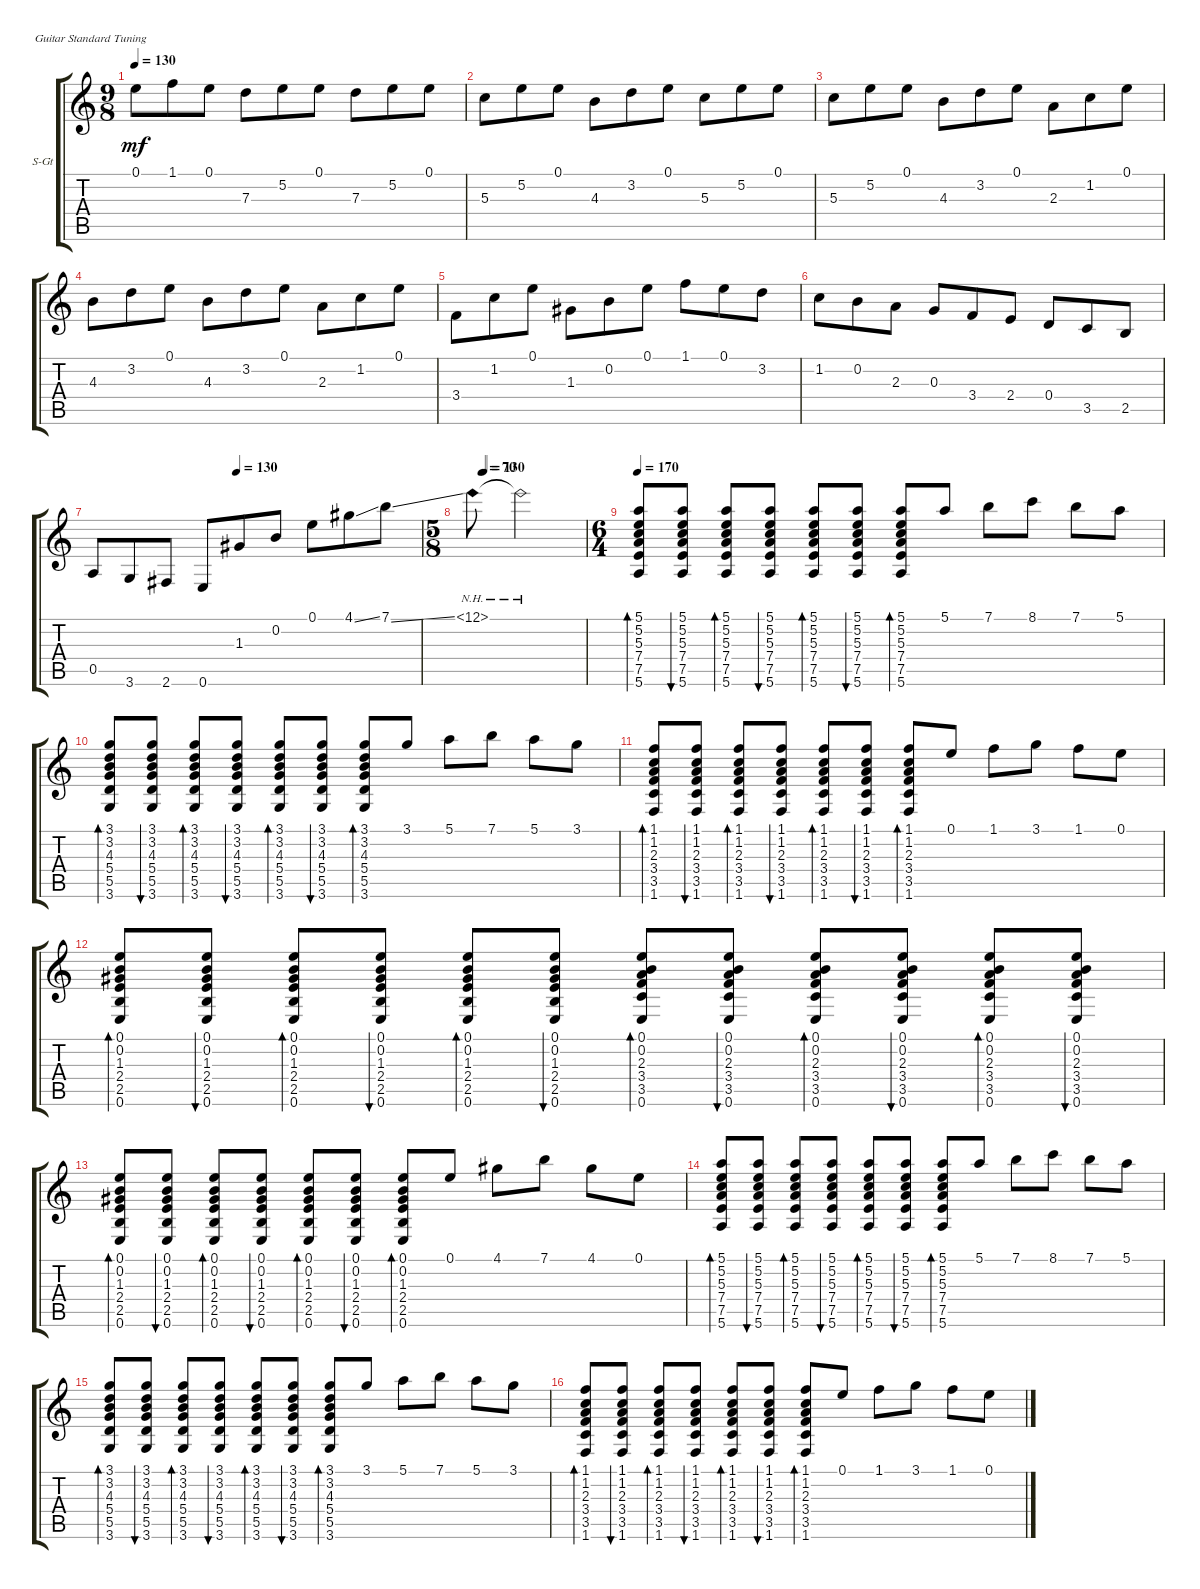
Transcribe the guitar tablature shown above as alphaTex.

\defaultSystemsLayout 4
\bracketExtendMode groupsimilarinstruments
\firstSystemTrackNameOrientation horizontal
\otherSystemsTrackNameOrientation horizontal
\track ("Steel Guitar" "S-Gt") {instrument acousticguitarsteel}
\staff {score tabs}
\tuning (E4 B3 G3 D3 A2 E2)
\ts (9 8)
\tempo 130
\clef g2
\ks c
0.1.8{dy mf} 1.1.8 0.1.8 7.3.8 5.2.8 0.1.8 7.3.8 5.2.8 0.1.8 |
5.3.8 5.2.8 0.1.8 4.3.8 3.2.8 0.1.8 5.3.8 5.2.8 0.1.8 |
5.3.8 5.2.8 0.1.8 4.3.8 3.2.8 0.1.8 2.3.8 1.2.8 0.1.8 |
4.3.8 3.2.8 0.1.8 4.3.8 3.2.8 0.1.8 2.3.8 1.2.8 0.1.8 |
3.4.8 1.2.8 0.1.8 1.3.8 0.2.8 0.1.8 1.1.8 0.1.8 3.2.8 |
1.2.8 0.2.8 2.3.8 0.3.8 3.4.8 2.4.8 0.4.8 3.5.8 2.5.8 |
\tempo (130 0.43956)
0.5.8 3.6.8 2.6.8 0.6.8 1.3.8 0.2.8 0.1.8 4.1{ss}.8 7.1{ss}.8 |
\ts (5 8)
\tempo (70 0.0934066)
\tempo (130 0.10989)
12.1{nh}.8 12.1{nh t}.2 |
\ts (6 4)
\tempo 170
(5.1 5.2 5.3 7.4 7.5 5.6).8{bd 60} (5.1 5.2 5.3 7.4 7.5 5.6).8{bu 60} (5.1 5.2 5.3 7.4 7.5 5.6).8{bd 60} (5.1 5.2 5.3 7.4 7.5 5.6).8{bu 60} (5.1 5.2 5.3 7.4 7.5 5.6).8{bd 60} (5.1 5.2 5.3 7.4 7.5 5.6).8{bu 60} (5.1 5.2 5.3 7.4 7.5 5.6).8{bd 60} 5.1.8 7.1.8 8.1.8 7.1.8 5.1.8 |
(3.6 5.5 5.4 4.3 3.2 3.1).8{bd 59} (3.6 5.5 5.4 4.3 3.2 3.1).8{bu 60} (3.6 5.5 5.4 4.3 3.2 3.1).8{bd 60} (3.6 5.5 5.4 4.3 3.2 3.1).8{bu 59} (3.6 5.5 5.4 4.3 3.2 3.1).8{bd 60} (3.6 5.5 5.4 4.3 3.2 3.1).8{bu 60} (3.6 5.5 5.4 4.3 3.2 3.1).8{bd 60} 3.1.8 5.1.8 7.1.8 5.1.8 3.1.8 |
(1.6 3.5 3.4 2.3 1.2 1.1).8{bd 60} (1.6 3.5 3.4 2.3 1.2 1.1).8{bu 60} (1.6 3.5 3.4 2.3 1.2 1.1).8{bd 60} (1.6 3.5 3.4 2.3 1.2 1.1).8{bu 60} (1.6 3.5 3.4 2.3 1.2 1.1).8{bd 60} (1.6 3.5 3.4 2.3 1.2 1.1).8{bu 60} (1.6 3.5 3.4 2.3 1.2 1.1).8{bd 60} 0.1.8 1.1.8 3.1.8 1.1.8 0.1.8 |
(0.6 2.5 2.4 1.3 0.2 0.1).8{bd 58} (0.6 2.5 2.4 1.3 0.2 0.1).8{bu 58} (0.6 2.5 2.4 1.3 0.2 0.1).8{bd 58} (0.6 2.5 2.4 1.3 0.2 0.1).8{bu 58} (0.6 2.5 2.4 1.3 0.2 0.1).8{bd 58} (0.6 2.5 2.4 1.3 0.2 0.1).8{bu 58} (0.6 3.5 3.4 2.3 0.2 0.1).8{bd 58} (0.6 3.5 3.4 2.3 0.2 0.1).8{bu 58} (0.6 3.5 3.4 2.3 0.2 0.1).8{bd 58} (0.6 3.5 3.4 2.3 0.2 0.1).8{bu 58} (0.6 3.5 3.4 2.3 0.2 0.1).8{bd 58} (0.6 3.5 2.3 0.2 0.1 3.4).8{bu 58} |
(0.6 2.5 2.4 1.3 0.2 0.1).8{bd 58} (0.6 2.5 2.4 1.3 0.2 0.1).8{bu 58} (0.6 2.5 2.4 1.3 0.2 0.1).8{bd 58} (0.6 2.5 2.4 1.3 0.2 0.1).8{bu 58} (0.6 2.5 2.4 1.3 0.2 0.1).8{bd 58} (0.6 2.5 2.4 1.3 0.2 0.1).8{bu 58} (0.6 2.5 2.4 1.3 0.2 0.1).8{bd 58} 0.1.8 4.1.8 7.1.8 4.1.8 0.1.8 |
(5.1 5.2 5.3 7.4 7.5 5.6).8{bd 60} (5.1 5.2 5.3 7.4 7.5 5.6).8{bu 60} (5.1 5.2 5.3 7.4 7.5 5.6).8{bd 60} (5.1 5.2 5.3 7.4 7.5 5.6).8{bu 60} (5.1 5.2 5.3 7.4 7.5 5.6).8{bd 60} (5.1 5.2 5.3 7.4 7.5 5.6).8{bu 60} (5.1 5.2 5.3 7.4 7.5 5.6).8{bd 60} 5.1.8 7.1.8 8.1.8 7.1.8 5.1.8 |
(3.6 5.5 5.4 4.3 3.2 3.1).8{bd 59} (3.6 5.5 5.4 4.3 3.2 3.1).8{bu 60} (3.6 5.5 5.4 4.3 3.2 3.1).8{bd 60} (3.6 5.5 5.4 4.3 3.2 3.1).8{bu 59} (3.6 5.5 5.4 4.3 3.2 3.1).8{bd 60} (3.6 5.5 5.4 4.3 3.2 3.1).8{bu 60} (3.6 5.5 5.4 4.3 3.2 3.1).8{bd 60} 3.1.8 5.1.8 7.1.8 5.1.8 3.1.8 |
(1.6 3.5 3.4 2.3 1.2 1.1).8{bd 60} (1.6 3.5 3.4 2.3 1.2 1.1).8{bu 60} (1.6 3.5 3.4 2.3 1.2 1.1).8{bd 60} (1.6 3.5 3.4 2.3 1.2 1.1).8{bu 60} (1.6 3.5 3.4 2.3 1.2 1.1).8{bd 60} (1.6 3.5 3.4 2.3 1.2 1.1).8{bu 60} (1.6 3.5 3.4 2.3 1.2 1.1).8{bd 60} 0.1.8 1.1.8 3.1.8 1.1.8 0.1.8
